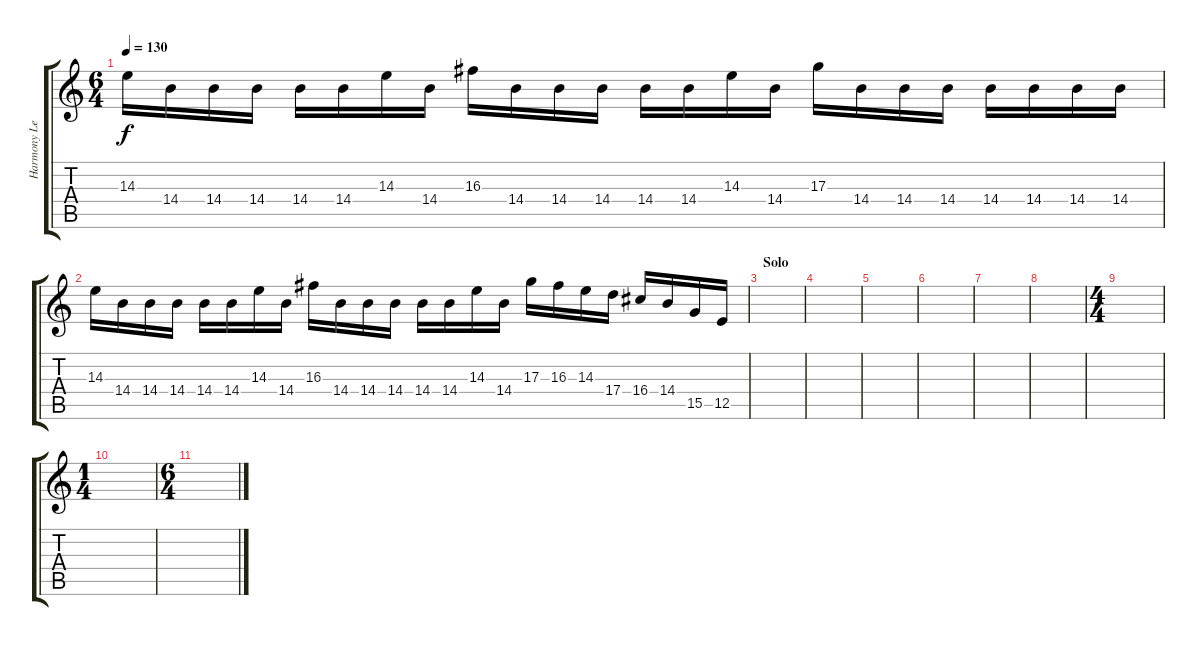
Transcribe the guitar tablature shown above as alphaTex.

\track ("Harmony Lead" "Harmony Le") {instrument distortionguitar}
\staff {score tabs}
\tuning (B3 Gb3 D3 A2 E2 B1) {hide}
\ts (6 4)
\tempo 130
\clef g2
\ks c
14.3.16{dy f} 14.4.16 14.4.16 14.4.16 14.4.16 14.4.16 14.3.16 14.4.16 16.3.16 14.4.16 14.4.16 14.4.16 14.4.16 14.4.16 14.3.16 14.4.16 17.3.16 14.4.16 14.4.16 14.4.16 14.4.16 14.4.16 14.4.16 14.4.16 |
14.3.16 14.4.16 14.4.16 14.4.16 14.4.16 14.4.16 14.3.16 14.4.16 16.3.16 14.4.16 14.4.16 14.4.16 14.4.16 14.4.16 14.3.16 14.4.16 17.3.16 16.3.16 14.3.16 17.4.16 16.4.16 14.4.16 15.5.16 12.5.16 |
\section ("" "Solo")
|
|
|
|
|
|
\ts (4 4)
|
\ts (1 4)
|
\ts (6 4)
